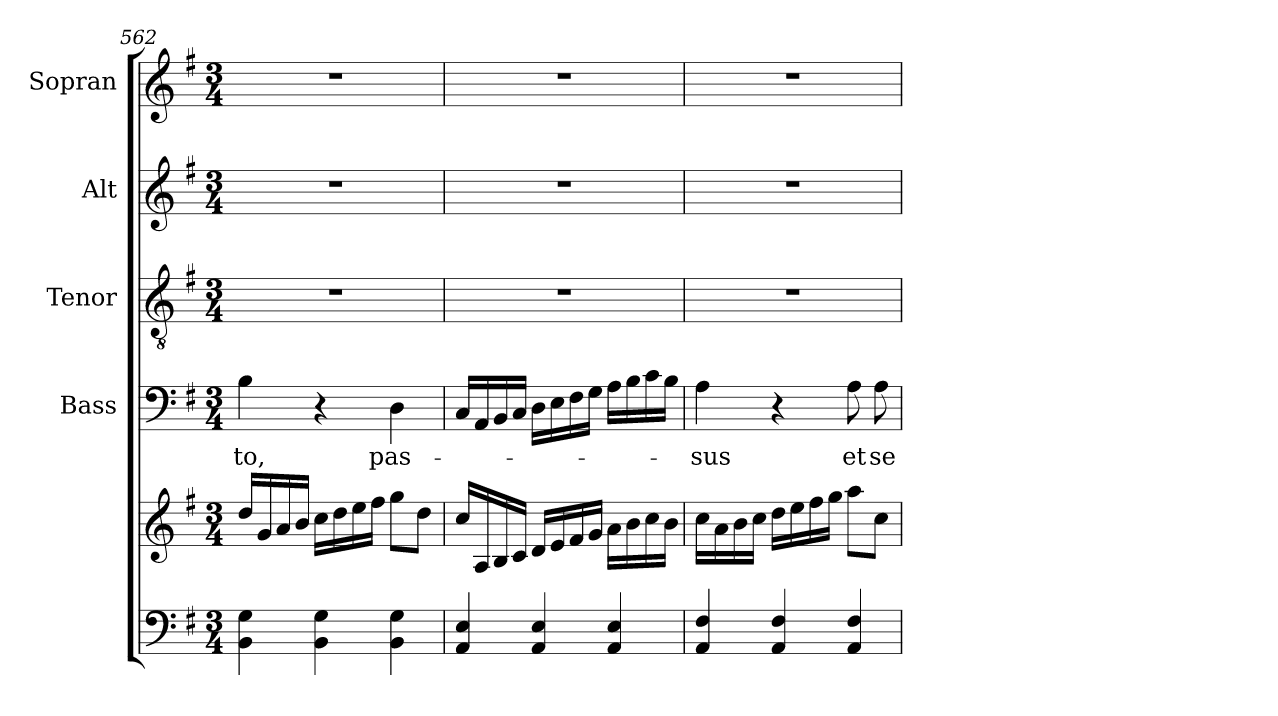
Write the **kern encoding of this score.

**kern	**kern	**kern	**text	**kern	**kern	**kern
*part5	*part5	*part4	*part4	*part3	*part2	*part1
*staff6	*staff5	*staff4	*staff4	*staff3	*staff2	*staff1
*	*	*I"Bass	*	*I"Tenor	*I"Alt	*I"Sopran
*	*	*I'B.	*	*I'T.	*I'A.	*I'S.
*clefF4	*clefG2	*clefF4	*	*clefGv2	*clefG2	*clefG2
*k[f#]	*k[f#]	*k[f#]	*	*k[f#]	*k[f#]	*k[f#]
*G:	*G:	*G:	*	*G:	*G:	*G:
*M3/4	*M3/4	*M3/4	*	*M3/4	*M3/4	*M3/4
=562	=562	=562	=562	=562	=562	=562
!	!	!	!LO:LY:b	!	!	!
4BB\ 4G\	16dd/LL	4B\	-to,	2.r	2.r	2.r
.	16g/	.	.	.	.	.
.	16a/	.	.	.	.	.
.	16b/JJ	.	.	.	.	.
4BB\ 4G\	16cc\LL	4r	.	.	.	.
.	16dd\	.	.	.	.	.
.	16ee\	.	.	.	.	.
.	16ff#\JJ	.	.	.	.	.
!	!	!	!LO:LY:b	!	!	!
4BB\ 4G\	8gg\L	4D\	pas-	.	.	.
.	8dd\J	.	.	.	.	.
=563	=563	=563	=563	=563	=563	=563
4AA/ 4E/	16cc/LL	16C/LL	.	2.r	2.r	2.r
.	16A/	16AA/	.	.	.	.
.	16B/	16BB/	.	.	.	.
.	16c/JJ	16C/JJ	.	.	.	.
4AA/ 4E/	16d/LL	16D\LL	.	.	.	.
.	16e/	16E\	.	.	.	.
.	16f#/	16F#\	.	.	.	.
.	16g/JJ	16G\JJ	.	.	.	.
4AA/ 4E/	16a\LL	16A\LL	.	.	.	.
.	16b\	16B\	.	.	.	.
.	16cc\	16c\	.	.	.	.
.	16b\JJ	16B\JJ	.	.	.	.
=564	=564	=564	=564	=564	=564	=564
!	!	!	!LO:LY:b	!	!	!
4AA/ 4F#/	16cc\LL	4A\	-sus	2.r	2.r	2.r
.	16a\	.	.	.	.	.
.	16b\	.	.	.	.	.
.	16cc\JJ	.	.	.	.	.
4AA/ 4F#/	16dd\LL	4r	.	.	.	.
.	16ee\	.	.	.	.	.
.	16ff#\	.	.	.	.	.
.	16gg\JJ	.	.	.	.	.
!	!	!	!LO:LY:b	!	!	!
4AA/ 4F#/	8aa\L	8A\	et	.	.	.
!	!	!	!LO:LY:b	!	!	!
.	8cc\J	8A\	se-	.	.	.
=	=	=	=	=	=	=
*-	*-	*-	*-	*-	*-	*-
